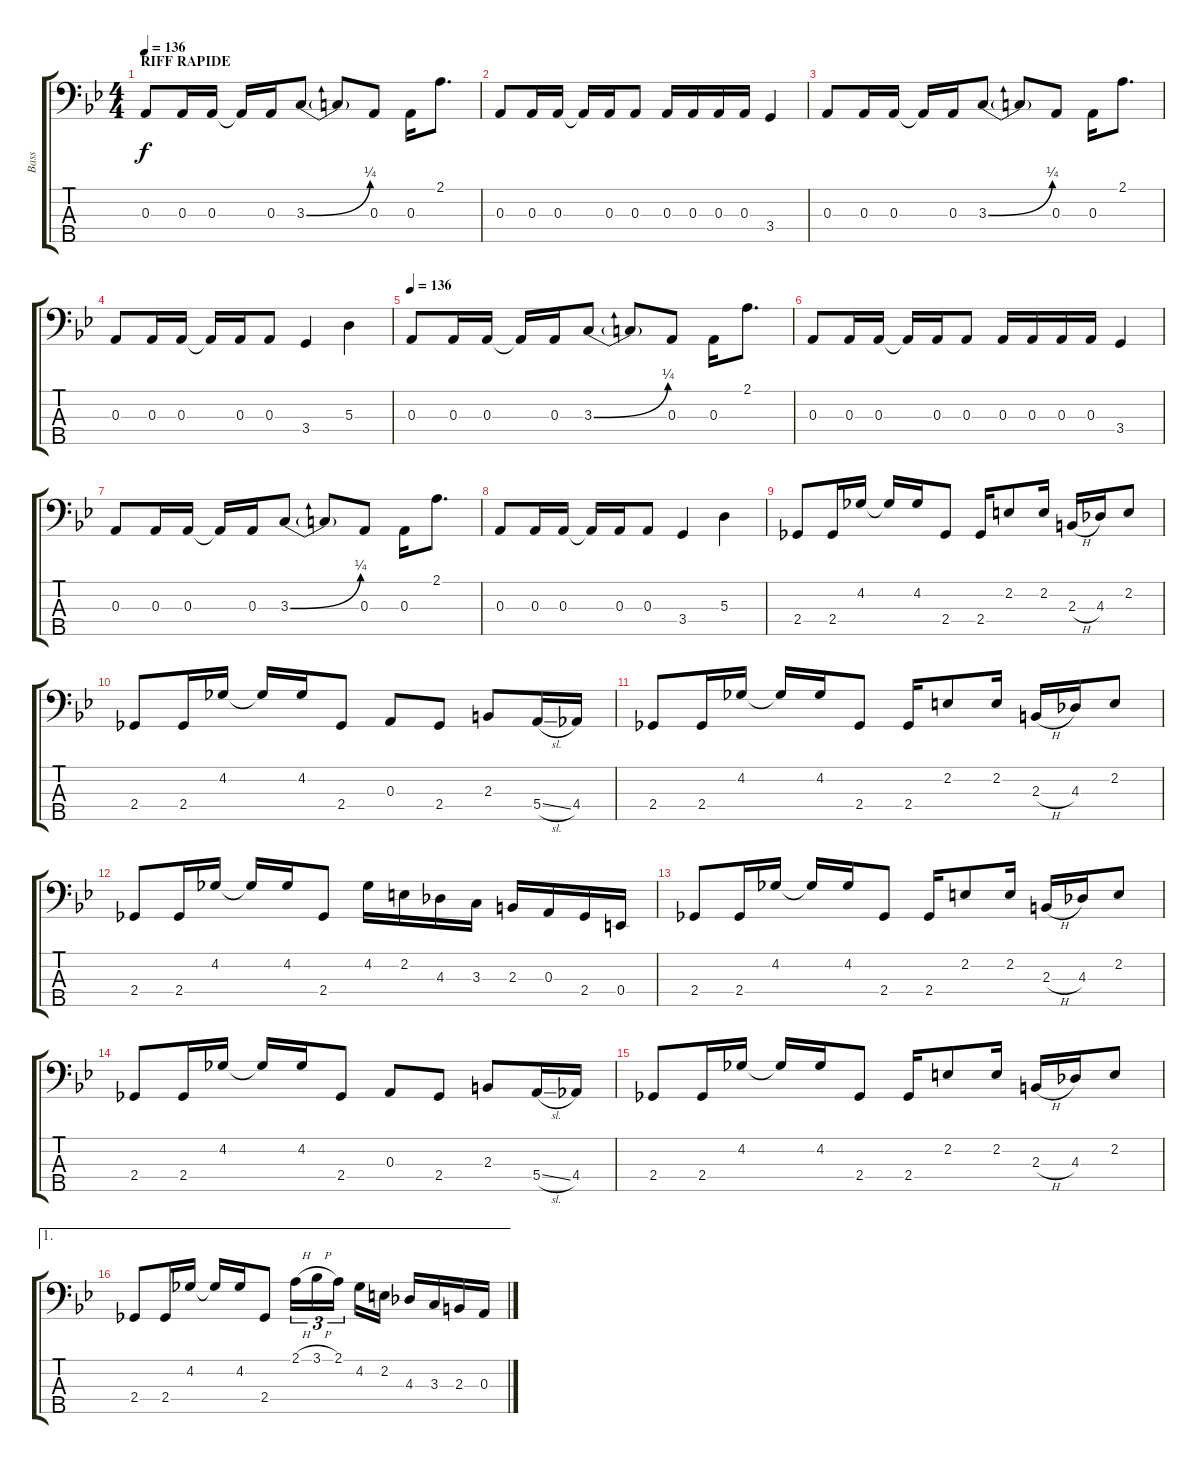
\track ("Bass" "Bass") {instrument electricbassfinger}
\staff {score tabs}
\tuning (G2 D2 A1 E1 B0) {hide}
\ts (4 4)
\section ("" "RIFF RAPIDE")
\tempo 136
\clef f4
\ks bb
0.3.8{dy f} 0.3.16 0.3.16 0.3{t}.16 0.3.16 3.3{be (bend 0 0 60 1)}.8 3.3{t}.8 0.3.8 0.3.16 2.1.8{d} |
0.3.8 0.3.16 0.3.16 0.3{t}.16 0.3.16 0.3.8 0.3.16 0.3.16 0.3.16 0.3.16 3.4.4 |
0.3.8 0.3.16 0.3.16 0.3{t}.16 0.3.16 3.3{be (bend 0 0 60 1)}.8 3.3{t}.8 0.3.8 0.3.16 2.1.8{d} |
0.3.8 0.3.16 0.3.16 0.3{t}.16 0.3.16 0.3.8 3.4.4 5.3.4 |
\tempo 136
0.3.8 0.3.16 0.3.16 0.3{t}.16 0.3.16 3.3{be (bend 0 0 60 1)}.8 3.3{t}.8 0.3.8 0.3.16 2.1.8{d} |
0.3.8 0.3.16 0.3.16 0.3{t}.16 0.3.16 0.3.8 0.3.16 0.3.16 0.3.16 0.3.16 3.4.4 |
0.3.8 0.3.16 0.3.16 0.3{t}.16 0.3.16 3.3{be (bend 0 0 60 1)}.8 3.3{t}.8 0.3.8 0.3.16 2.1.8{d} |
0.3.8 0.3.16 0.3.16 0.3{t}.16 0.3.16 0.3.8 3.4.4 5.3.4 |
2.4.8 2.4.16 4.2.16 4.2{t}.16 4.2.16 2.4.8 2.4.16 2.2.8 2.2.16 2.3{h}.16 4.3.16 2.2.8 |
2.4.8 2.4.16 4.2.16 4.2{t}.16 4.2.16 2.4.8 0.3.8 2.4.8 2.3.8 5.4{sl}.16 4.4.16 |
2.4.8 2.4.16 4.2.16 4.2{t}.16 4.2.16 2.4.8 2.4.16 2.2.8 2.2.16 2.3{h}.16 4.3.16 2.2.8 |
2.4.8 2.4.16 4.2.16 4.2{t}.16 4.2.16 2.4.8 4.2.16 2.2.16 4.3.16 3.3.16 2.3.16 0.3.16 2.4.16 0.4.16 |
2.4.8 2.4.16 4.2.16 4.2{t}.16 4.2.16 2.4.8 2.4.16 2.2.8 2.2.16 2.3{h}.16 4.3.16 2.2.8 |
2.4.8 2.4.16 4.2.16 4.2{t}.16 4.2.16 2.4.8 0.3.8 2.4.8 2.3.8 5.4{sl}.16 4.4.16 |
2.4.8 2.4.16 4.2.16 4.2{t}.16 4.2.16 2.4.8 2.4.16 2.2.8 2.2.16 2.3{h}.16 4.3.16 2.2.8 |
\ae 1
2.4.8 2.4.16 4.2.16 4.2{t}.16 4.2.16 2.4.8 2.1{h}.16{tu (3 2)} 3.1{h}.16{tu (3 2)} 2.1.16{tu (3 2) beam splitsecondary} 4.2.16 2.2.16 4.3.16 3.3.16 2.3.16 0.3.16
